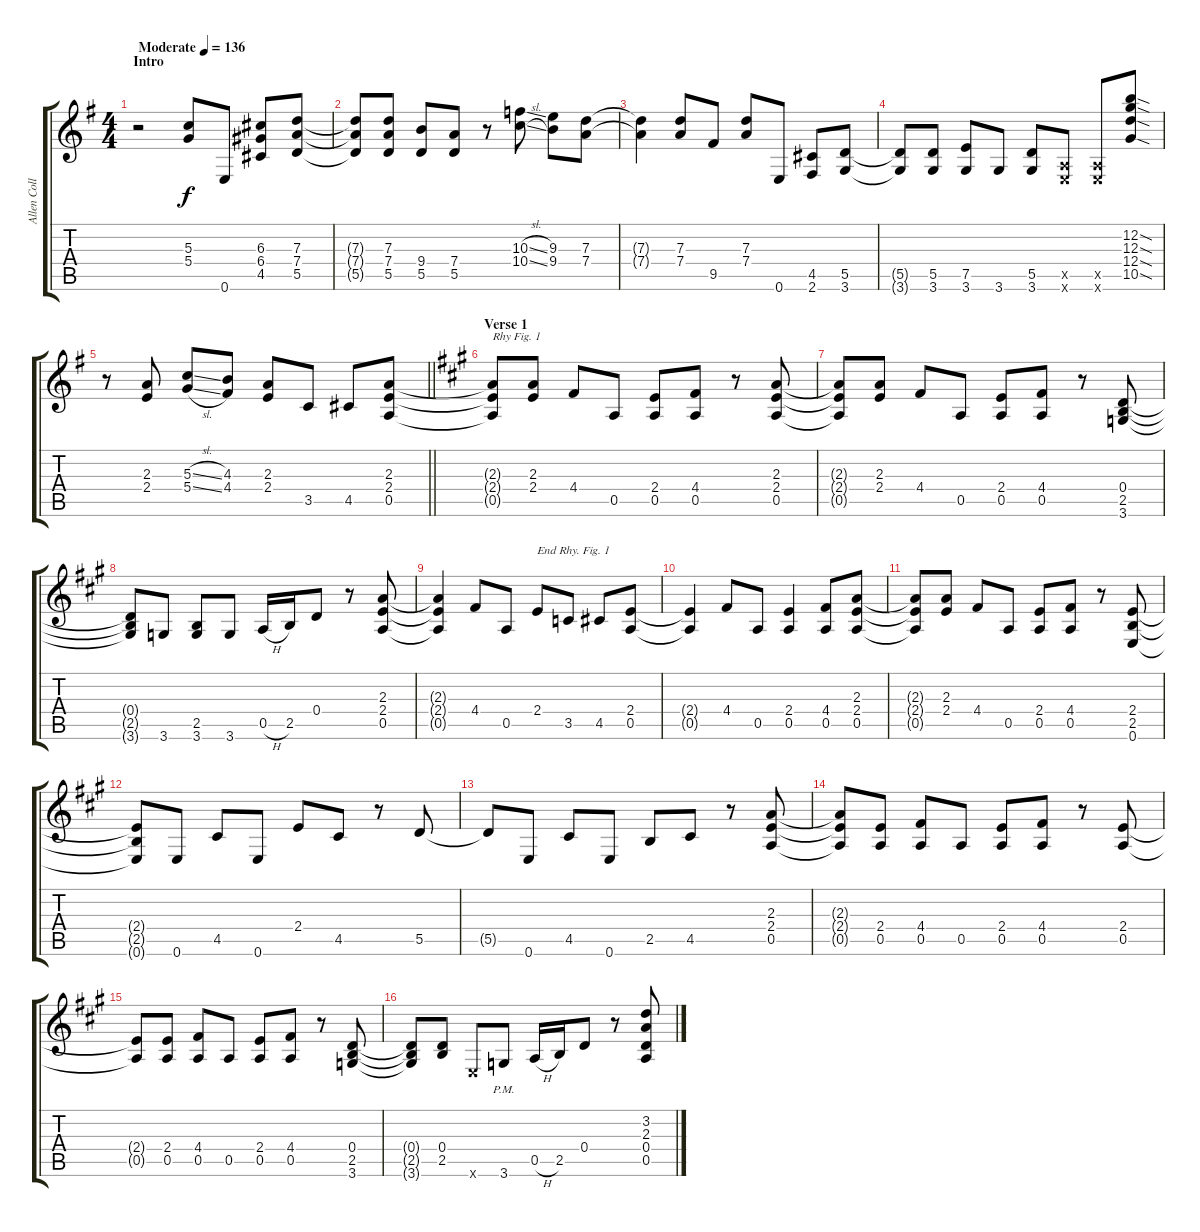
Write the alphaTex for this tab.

\track ("Allen Collins - Rhythm Guitar" "Allen Coll") {instrument distortionguitar}
\staff {score tabs}
\tuning (E4 B3 G3 D3 A2 E2) {hide}
\ts (4 4)
\section ("" "Intro")
\tempo (136 "Moderate")
\clef g2
\ks g
r.2{dy f instrument distortionguitar} (5.3 5.4).8 0.6.8 (6.3 6.4 4.5).8 (7.3 7.4 5.5).8 |
(7.3{t} 7.4{t} 5.5{t}).8 (7.3 7.4 5.5).8 (9.4 5.5).8 (7.4 5.5).8 r.8 (10.3{sl} 10.4{sl}).8 (9.3 9.4).8 (7.3 7.4).8 |
(7.3{t} 7.4{t}).4 (7.3 7.4).8 9.5.8 (7.3 7.4).8 0.6.8 (4.5 2.6).8 (5.5 3.6).8 |
(5.5{t} 3.6{t}).8 (5.5 3.6).8 (7.5 3.6).8 3.6.8 (5.5 3.6).8 (0.5{x} 0.6{x}).8 (0.5{x} 0.6{x}).8 (12.2{sod} 12.3{sod} 12.4{sod} 10.5{sod}).8 |
\barLineRight lightlight
r.8 (2.3 2.4).8 (5.3{sl} 5.4{sl}).8 (4.3 4.4).8 (2.3 2.4).8 3.5.8 4.5.8 (2.3 2.4 0.5).8 |
\section ("" "Verse 1")
\ks a
(2.3{t} 2.4{t} 0.5{t}).8{txt "Rhy Fig. 1"} (2.3 2.4).8 4.4.8 0.5.8 (2.4 0.5).8 (4.4 0.5).8 r.8 (2.3 2.4 0.5).8 |
(2.3{t} 2.4{t} 0.5{t}).8 (2.3 2.4).8 4.4.8 0.5.8 (2.4 0.5).8 (4.4 0.5).8 r.8 (0.4 2.5 3.6).8 |
(0.4{t} 2.5{t} 3.6{t}).8 3.6.8 (2.5 3.6).8 3.6.8 0.5{h}.16 2.5.16 0.4.8 r.8 (2.3 2.4 0.5).8 |
(2.3{t} 2.4{t} 0.5{t}).4 4.4.8 0.5.8 2.4.8{txt "End Rhy. Fig. 1"} 3.5.8 4.5.8 (2.4 0.5).8 |
(2.4{t} 0.5{t}).4 4.4.8 0.5.8 (2.4 0.5).4 (4.4 0.5).8 (2.3 2.4 0.5).8 |
(2.3{t} 2.4{t} 0.5{t}).8 (2.3 2.4).8 4.4.8 0.5.8 (2.4 0.5).8 (4.4 0.5).8 r.8 (2.4 2.5 0.6).8 |
(2.4{t} 2.5{t} 0.6{t}).8 0.6.8 4.5.8 0.6.8 2.4.8 4.5.8 r.8 5.5.8 |
5.5{t}.8 0.6.8 4.5.8 0.6.8 2.5.8 4.5.8 r.8 (2.3 2.4 0.5).8 |
(2.3{t} 2.4{t} 0.5{t}).8 (2.4 0.5).8 (4.4 0.5).8 0.5.8 (2.4 0.5).8 (4.4 0.5).8 r.8 (2.4 0.5).8 |
(2.4{t} 0.5{t}).8 (2.4 0.5).8 (4.4 0.5).8 0.5.8 (2.4 0.5).8 (4.4 0.5).8 r.8 (0.4 2.5 3.6).8 |
(0.4{t} 2.5{t} 3.6{t}).8 (0.4 2.5).8 0.6{x}.8 3.6{pm}.8 0.5{h}.16 2.5.16 0.4.8 r.8 (3.2 2.3 0.4 0.5).8
